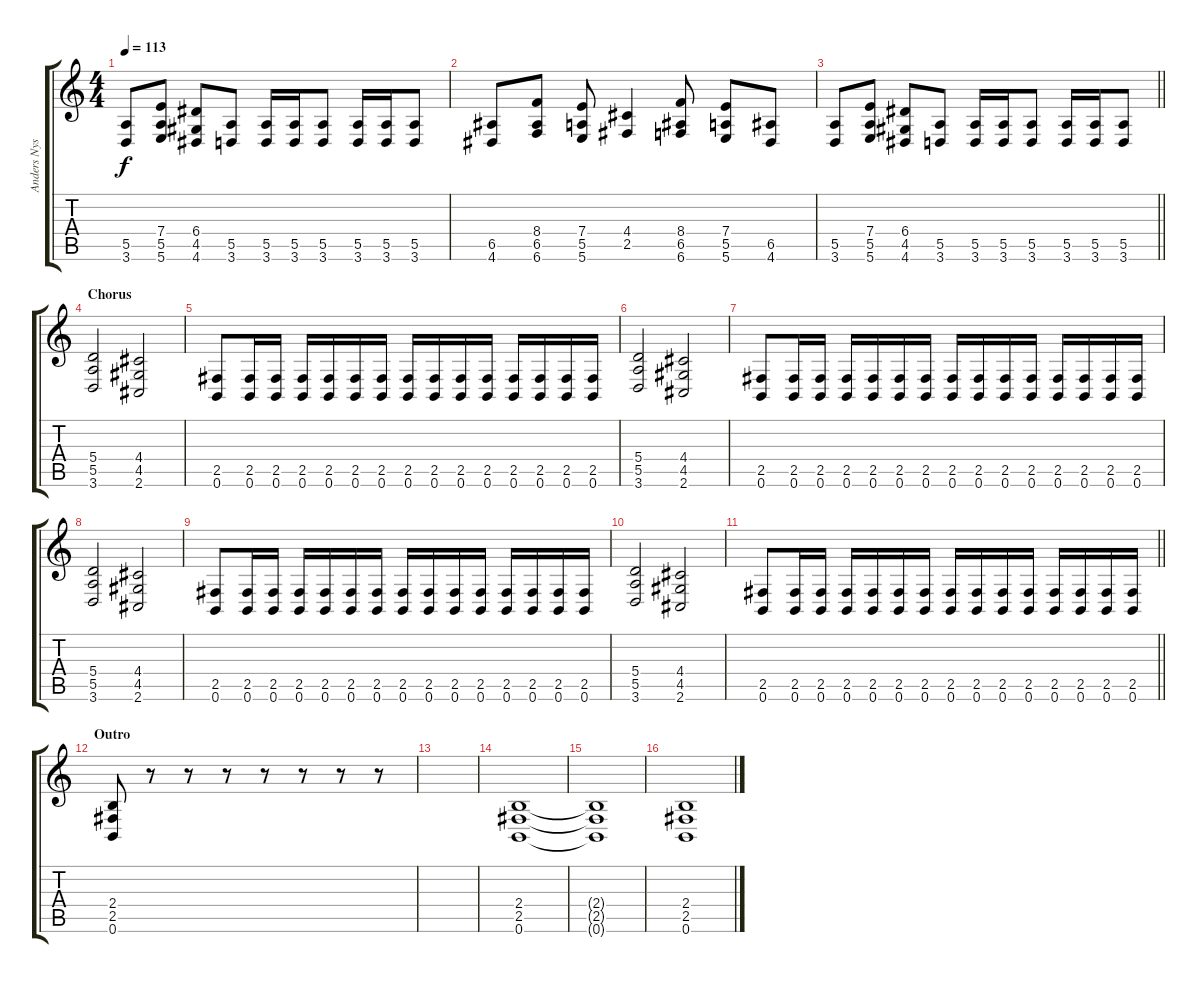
\track ("Anders Nyström" "Anders Nys") {instrument distortionguitar}
\staff {score tabs}
\tuning (B3 Gb3 D3 A2 E2 B1) {hide}
\ts (4 4)
\tempo 113
\clef g2
\ks c
(5.5 3.6).8{dy f} (7.4 5.5 5.6).8 (6.4 4.5 4.6).8 (5.5 3.6).8 (5.5 3.6).16 (5.5 3.6).16 (5.5 3.6).8 (5.5 3.6).16 (5.5 3.6).16 (5.5 3.6).8 |
(6.5 4.6).8 (8.4 6.5 6.6).8 (7.4 5.5 5.6).8 (4.4 2.5).4 (8.4 6.5 6.6).8 (7.4 5.5 5.6).8 (6.5 4.6).8 |
\barLineRight lightlight
(5.5 3.6).8 (7.4 5.5 5.6).8 (6.4 4.5 4.6).8 (5.5 3.6).8 (5.5 3.6).16 (5.5 3.6).16 (5.5 3.6).8 (5.5 3.6).16 (5.5 3.6).16 (5.5 3.6).8 |
\section ("" "Chorus")
(5.4 5.5 3.6).2 (4.4 4.5 2.6).2 |
(2.5 0.6).8 (2.5 0.6).16 (2.5 0.6).16 (2.5 0.6).16 (2.5 0.6).16 (2.5 0.6).16 (2.5 0.6).16 (2.5 0.6).16 (2.5 0.6).16 (2.5 0.6).16 (2.5 0.6).16 (2.5 0.6).16 (2.5 0.6).16 (2.5 0.6).16 (2.5 0.6).16 |
(5.4 5.5 3.6).2 (4.4 4.5 2.6).2 |
(2.5 0.6).8 (2.5 0.6).16 (2.5 0.6).16 (2.5 0.6).16 (2.5 0.6).16 (2.5 0.6).16 (2.5 0.6).16 (2.5 0.6).16 (2.5 0.6).16 (2.5 0.6).16 (2.5 0.6).16 (2.5 0.6).16 (2.5 0.6).16 (2.5 0.6).16 (2.5 0.6).16 |
(5.4 5.5 3.6).2 (4.4 4.5 2.6).2 |
(2.5 0.6).8 (2.5 0.6).16 (2.5 0.6).16 (2.5 0.6).16 (2.5 0.6).16 (2.5 0.6).16 (2.5 0.6).16 (2.5 0.6).16 (2.5 0.6).16 (2.5 0.6).16 (2.5 0.6).16 (2.5 0.6).16 (2.5 0.6).16 (2.5 0.6).16 (2.5 0.6).16 |
(5.4 5.5 3.6).2 (4.4 4.5 2.6).2 |
\barLineRight lightlight
(2.5 0.6).8 (2.5 0.6).16 (2.5 0.6).16 (2.5 0.6).16 (2.5 0.6).16 (2.5 0.6).16 (2.5 0.6).16 (2.5 0.6).16 (2.5 0.6).16 (2.5 0.6).16 (2.5 0.6).16 (2.5 0.6).16 (2.5 0.6).16 (2.5 0.6).16 (2.5 0.6).16 |
\section ("" "Outro")
(2.4 2.5 0.6).8 r.8 r.8 r.8 r.8 r.8 r.8 r.8 |
|
(2.4 2.5 0.6).1 |
(2.4{t} 2.5{t} 0.6{t}).1 |
(2.4 2.5 0.6).1
